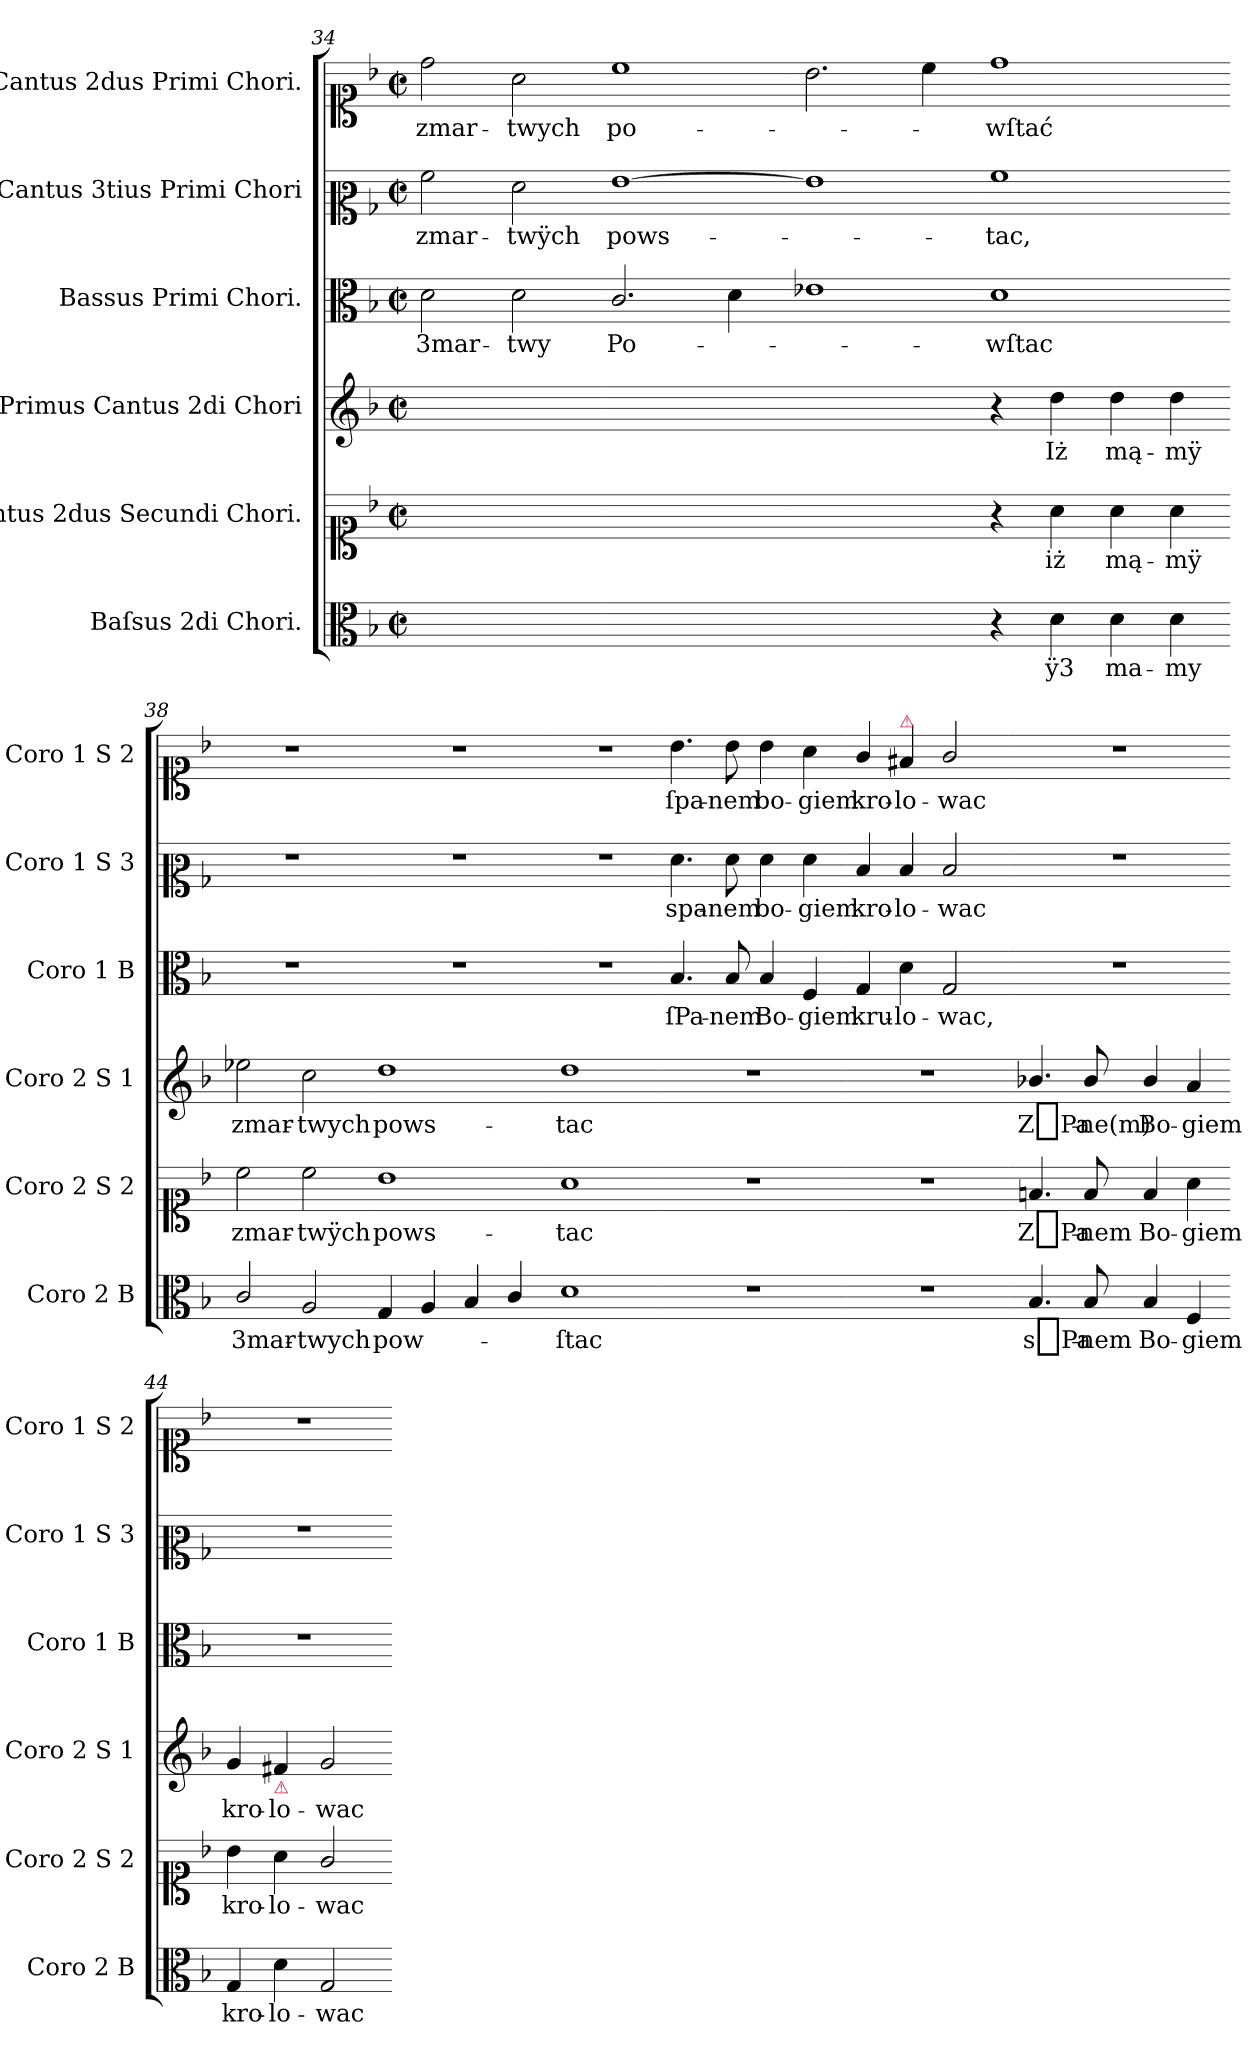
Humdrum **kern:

**kern	**text	**kern	**text	**kern	**text	**kern	**text	**kern	**text	**kern	**text
*part6	*part6	*part5	*part5	*part4	*part4	*part3	*part3	*part2	*part2	*part1	*part1
*staff6	*staff6	*staff5	*staff5	*staff4	*staff4	*staff3	*staff3	*staff2	*staff2	*staff1	*staff1
*I"Baſsus 2di Chori.	*	*I"Cantus 2dus Secundi Chori.	*	*I"Primus Cantus 2di Chori	*	*I"Bassus Primi Chori.	*	*I"Cantus 3tius Primi Chori	*	*I"Cantus 2dus Primi Chori.	*
*I'Coro 2 B	*	*I'Coro 2 S 2	*	*I'Coro 2 S 1	*	*I'Coro 1 B	*	*I'Coro 1 S 3	*	*I'Coro 1 S 2	*
*clefC3	*	*clefC1	*	*clefG2	*	*clefC3	*	*clefC2	*	*clefC1	*
*k[b-]	*	*k[b-]	*	*k[b-]	*	*k[b-]	*	*k[b-]	*	*k[b-]	*
*M2/2	*	*M2/2	*	*M2/2	*	*M2/2	*	*M2/2	*	*M2/2	*
*met(c|)	*	*met(c|)	*	*met(c|)	*	*met(c|)	*	*met(c|)	*	*met(c|)	*
=34	=34	=34	=34	=34	=34	=34	=34	=34	=34	=34	=34
1ryy	.	1ryy	.	1ryy	.	2d\	3mar-	2a\	zmar-	2dd\	zmar-
.	.	.	.	.	.	2d\	-twy	2f\	-twÿch	2a\	-twych
=35-	=35-	=35-	=35-	=35-	=35-	=35-	=35-	=35-	=35-	=35-	=35-
1ryy	.	1ryy	.	1ryy	.	2.c/	Po-	[1g	pows-	1cc	po-
.	.	.	.	.	.	4d\	.	.	.	.	.
=36-	=36-	=36-	=36-	=36-	=36-	=36-	=36-	=36-	=36-	=36-	=36-
1ryy	.	1ryy	.	1ryy	.	1e-X	.	1g]	.	2.b-\	.
.	.	.	.	.	.	.	.	.	.	4cc\	.
=37-	=37-	=37-	=37-	=37-	=37-	=37-	=37-	=37-	=37-	=37-	=37-
4r	.	4r	.	4r	.	1d	-wſtac	1a	-tac,	1dd	-wſtać
4d\	ÿ3	4a\	iż	4dd\	Iż	.	.	.	.	.	.
4d\	ma-	4a\	mą-	4dd\	mą-	.	.	.	.	.	.
4d\	-my	4a\	-mÿ	4dd\	-mÿ	.	.	.	.	.	.
=38-	=38-	=38-	=38-	=38-	=38-	=38-	=38-	=38-	=38-	=38-	=38-
2c/	3mar-	2cc\	zmar-	2ee-X\	zmar-	1r	.	1r	.	1r	.
2A/	-twych	2cc\	-twÿch	2cc\	-twych	.	.	.	.	.	.
=39-	=39-	=39-	=39-	=39-	=39-	=39-	=39-	=39-	=39-	=39-	=39-
4G/	pow-	1b-	pows-	1dd	pows-	1r	.	1r	.	1r	.
4A/	.	.	.	.	.	.	.	.	.	.	.
4B-/	.	.	.	.	.	.	.	.	.	.	.
4c/	.	.	.	.	.	.	.	.	.	.	.
=40-	=40-	=40-	=40-	=40-	=40-	=40-	=40-	=40-	=40-	=40-	=40-
1d	-ſtac	1a	-tac	1dd	-tac	1r	.	1r	.	1r	.
=41-	=41-	=41-	=41-	=41-	=41-	=41-	=41-	=41-	=41-	=41-	=41-
1r	.	1r	.	1r	.	4.B-/	ſPa-	4.f\	spa-	4.b-\	ſpa-
.	.	.	.	.	.	8B-/	-nem	8f\	-nem	8b-\	-nem
.	.	.	.	.	.	4B-/	Bo-	4f\	bo-	4b-\	bo-
.	.	.	.	.	.	4F/	-giem	4f\	-giem	4a\	-giem
=42-	=42-	=42-	=42-	=42-	=42-	=42-	=42-	=42-	=42-	=42-	=42-
1r	.	1r	.	1r	.	4G/	kru-	4d/	kro-	4g/	kro-
!	!	!	!	!	!	!	!	!	!	!LO:TX:a:color=crimson:t=⚠	!
.	.	.	.	.	.	4d\	-lo-	4d/	-lo-	4f#X/	-lo-
.	.	.	.	.	.	2G/	-wac,	2d/	-wac	2g/	-wac
=43-	=43-	=43-	=43-	=43-	=43-	=43-	=43-	=43-	=43-	=43-	=43-
4.B-/	s_Pa-	4.fn/	Z_Pa-	4.b-X/	Z_Pa-	1r	.	1r	.	1r	.
8B-/	-nem	8f/	-nem	8b-/	-ne(m)	.	.	.	.	.	.
4B-/	Bo-	4f/	Bo-	4b-/	Bo-	.	.	.	.	.	.
4F/	-giem	4a\	-giem	4a/	-giem	.	.	.	.	.	.
=44-	=44-	=44-	=44-	=44-	=44-	=44-	=44-	=44-	=44-	=44-	=44-
4G/	kro-	4b-\	kro-	4g/	kro-	1r	.	1r	.	1r	.
!	!	!	!	!LO:TX:b:color=crimson:t=⚠	!	!	!	!	!	!	!
4d\	-lo-	4a\	-lo-	4f#X/	-lo-	.	.	.	.	.	.
2G/	-wac	2g/	-wac	2g/	-wac	.	.	.	.	.	.
=-	=-	=-	=-	=-	=-	=-	=-	=-	=-	=-	=-
*-	*-	*-	*-	*-	*-	*-	*-	*-	*-	*-	*-
